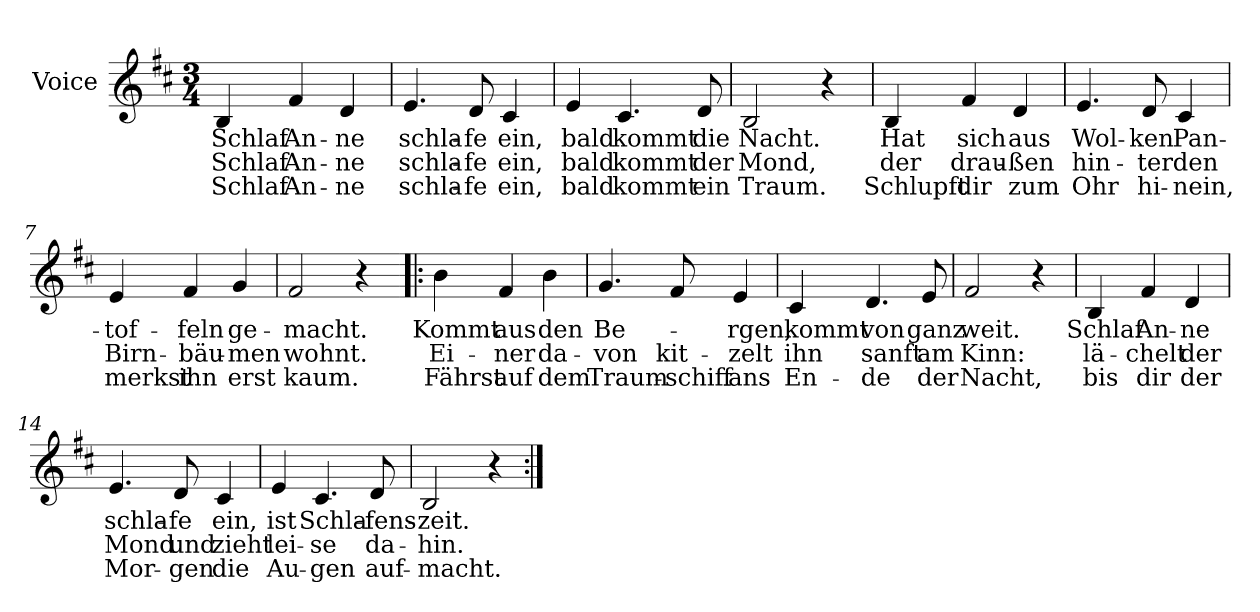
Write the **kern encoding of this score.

**kern	**text	**text	**text
*part1	*part1	*part1	*part1
*staff1	*staff1	*staff1	*staff1
*I"Voice	*	*	*
*clefG2	*	*	*
*k[f#c#]	*	*	*
*D:	*	*	*
*M3/4	*	*	*
=1	=1	=1	=1
4B/	Schlaf	Schlaf	Schlaf
4f#/	An-	An-	An-
4d/	-ne	-ne	-ne
=2	=2	=2	=2
4.e/	schla-	schla-	schla-
8d/	-fe	-fe	-fe
4c#/	ein,	ein,	ein,
=3	=3	=3	=3
4e/	bald	bald	bald
4.c#/	kommt	kommt	kommt
8d/	die	der	ein
=4	=4	=4	=4
2B/	Nacht.	Mond,	Traum.
4r	.	.	.
=5	=5	=5	=5
4B/	Hat	der	Schlupft
4f#/	sich	drau-	dir
4d/	aus	-ßen	zum
=6	=6	=6	=6
4.e/	Wol-	hin-	Ohr
8d/	-ken	-ter	hi-
4c#/	Pan-	den	-nein,
=7	=7	=7	=7
4e/	-tof-	Birn-	merkst
4f#/	-feln	-bäu-	ihn
4g/	ge-	-men	erst
=8	=8	=8	=8
2f#/	-macht.	wohnt.	kaum.
4r	.	.	.
=9!|:	=9!|:	=9!|:	=9!|:
4b\	Kommt	Ei-	Fährst
4f#/	aus	-ner	auf
4b\	den	da-	dem
=10	=10	=10	=10
4.g/	-Be-	-von	Traum-
8f#/	.	kit-	-schiff
4e/	-rgen,	-zelt	ans
=11	=11	=11	=11
4c#/	kommt	ihn	En-
4.d/	von	sanft	-de
8e/	ganz	am	der
=12	=12	=12	=12
2f#/	weit.	Kinn:	Nacht,
4r	.	.	.
=13	=13	=13	=13
4B/	Schlaf	lä-	bis
4f#/	An-	-chelt	dir
4d/	-ne	der	der
=14	=14	=14	=14
4.e/	schla-	Mond	Mor-
8d/	-fe	und	-gen
4c#/	ein,	zieht	die
=15	=15	=15	=15
4e/	ist	lei-	Au-
4.c#/	Schla-	-se	-gen
8d/	-fens-	da-	auf-
=16	=16	=16	=16
2B/	-zeit.	-hin.-	-macht.-
4r	.	.	.
=:|!	=:|!	=:|!	=:|!
*-	*-	*-	*-
